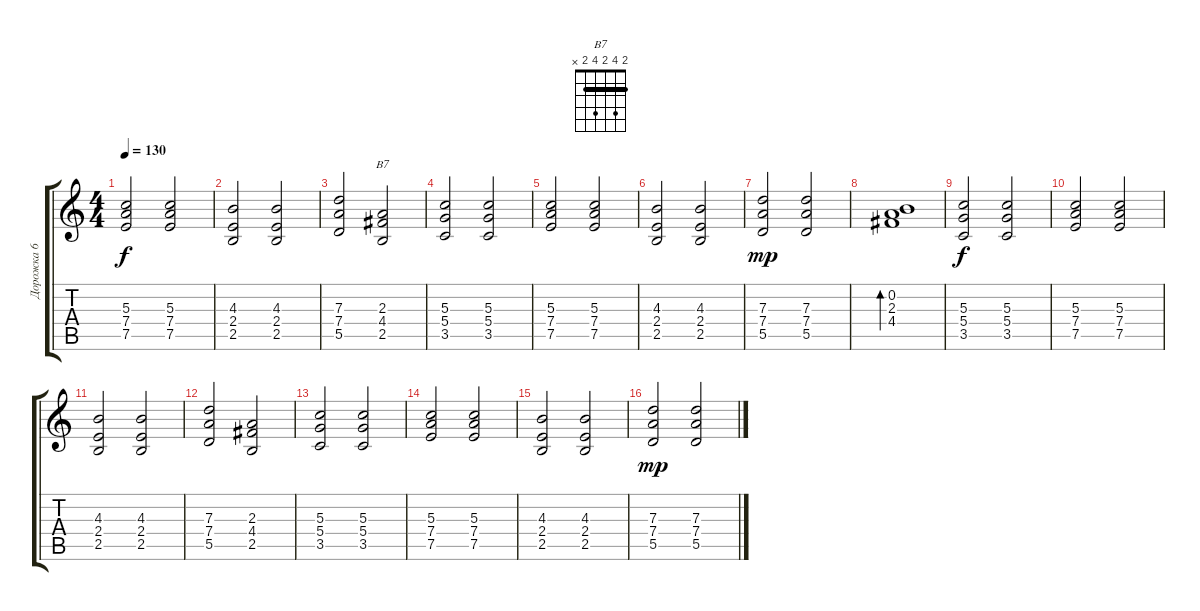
\track ("Дорожка 6" "Дорожка 6") {instrument overdrivenguitar}
\staff {score tabs}
\tuning (E4 B3 G3 D3 A2 E2) {hide}
\chord ("B7" 2 4 2 4 2 x) {barre 2}
\ts (4 4)
\tempo 130
\clef g2
\ks c
(5.3 7.4 7.5).2{dy f} (5.3 7.4 7.5).2 |
(4.3 2.4 2.5).2 (4.3 2.4 2.5).2 |
(7.3 7.4 5.5).2 (2.3 4.4 2.5).2{ch "B7"} |
(5.3 5.4 3.5).2 (5.3 5.4 3.5).2 |
(5.3 7.4 7.5).2 (5.3 7.4 7.5).2 |
(4.3 2.4 2.5).2 (4.3 2.4 2.5).2 |
(7.3 7.4 5.5).2{dy mp} (7.3 7.4 5.5).2 |
(0.2 2.3 4.4).1{bd 480} |
(5.3 5.4 3.5).2{dy f} (5.3 5.4 3.5).2 |
(5.3 7.4 7.5).2 (5.3 7.4 7.5).2 |
(4.3 2.4 2.5).2 (4.3 2.4 2.5).2 |
(7.3 7.4 5.5).2 (2.3 4.4 2.5).2 |
(5.3 5.4 3.5).2 (5.3 5.4 3.5).2 |
(5.3 7.4 7.5).2 (5.3 7.4 7.5).2 |
(4.3 2.4 2.5).2 (4.3 2.4 2.5).2 |
(7.3 7.4 5.5).2{dy mp} (7.3 7.4 5.5).2
